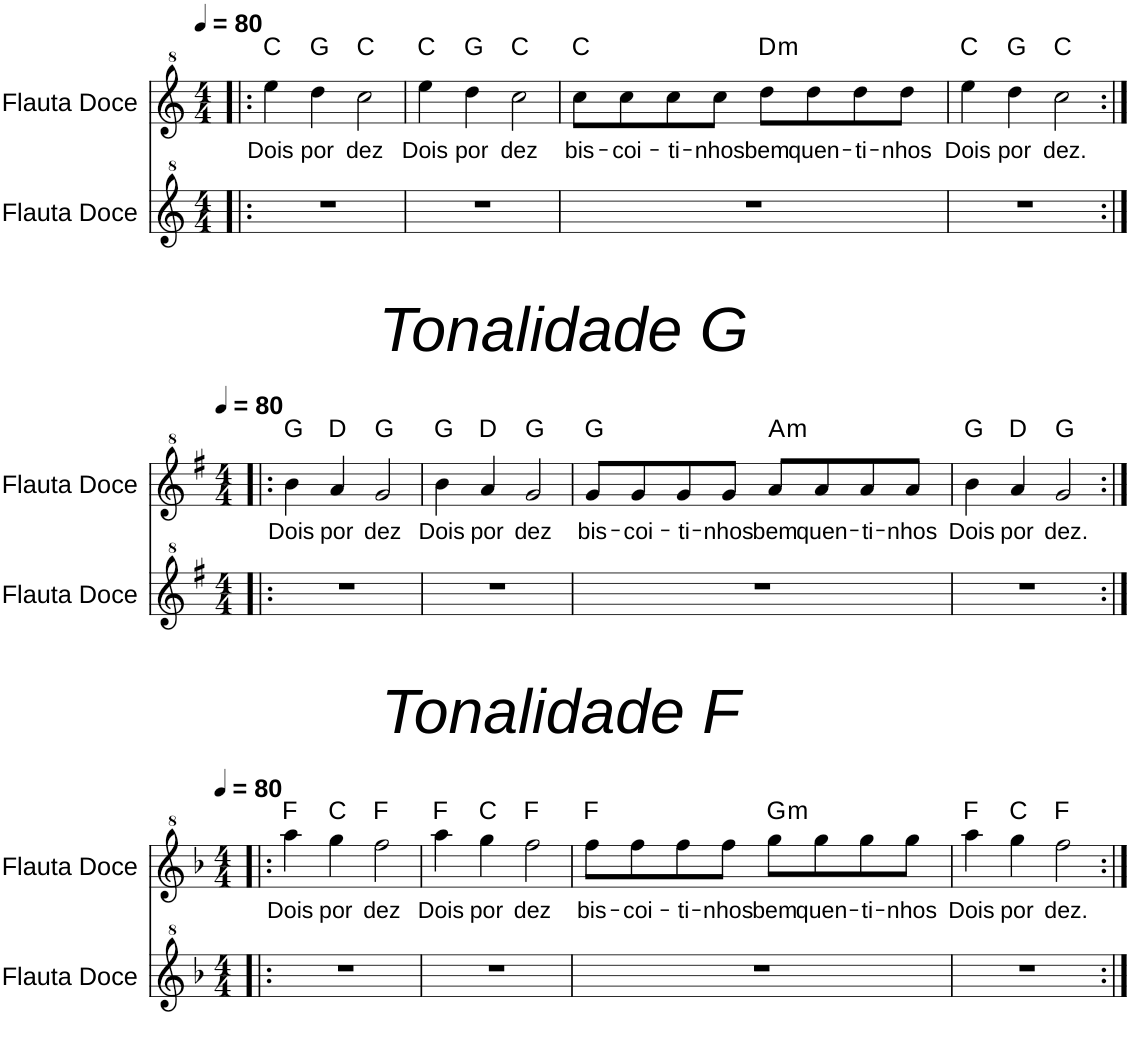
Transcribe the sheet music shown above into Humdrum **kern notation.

**kern	**kern	**text	**harte
*part2	*part1	*part1	*part1
*staff2	*staff1	*staff1	*
*I"Flauta Doce	*I"Flauta Doce	*	*
*I'Fl. Doce	*I'Fl. Doce	*	*
!!LO:PB:g=z
*clefG^2	*clefG^2	*	*
*k[]	*k[]	*	*
*M4/4	*M4/4	*	*
*MM80	*MM80	*	*
=1!|:	=1!|:	=1!|:	=1!|:
!	!	!LO:LY:b	!
1r	4eee\	Dois	C:maj
!	!	!LO:LY:b	!
.	4ddd\	por	G:maj
!	!	!LO:LY:b	!
.	2ccc\	dez	C:maj
=2	=2	=2	=2
!	!	!LO:LY:b	!
1r	4eee\	Dois	C:maj
!	!	!LO:LY:b	!
.	4ddd\	por	G:maj
!	!	!LO:LY:b	!
.	2ccc\	dez	C:maj
=3	=3	=3	=3
!	!	!LO:LY:b	!
1r	8ccc\L	bis-	C:maj
!	!	!LO:LY:b	!
.	8ccc\	-coi-	.
!	!	!LO:LY:b	!
.	8ccc\	-ti-	.
!	!	!LO:LY:b	!
.	8ccc\J	-nhos	.
!	!	!LO:LY:b	!LO:H:kt=m
.	8ddd\L	bem	D:min
!	!	!LO:LY:b	!
.	8ddd\	quen-	.
!	!	!LO:LY:b	!
.	8ddd\	-ti-	.
!	!	!LO:LY:b	!
.	8ddd\J	-nhos	.
=4	=4	=4	=4
!	!	!LO:LY:b	!
1r	4eee\	Dois	C:maj
!	!	!LO:LY:b	!
.	4ddd\	por	G:maj
!	!	!LO:LY:b	!
.	2ccc\	dez.	C:maj
!!LO:LB:g=z
=1:|!|:	=1:|!|:	=1:|!|:	=1:|!|:
*k[f#]	*k[f#]	*	*
*M4/4	*M4/4	*	*
*	*MM80	*	*
!	!LO:TX:a:i:t=Tonalidade G	!	!
!	!	!LO:LY:b	!
1r	4bb\	Dois	G:maj
!	!	!LO:LY:b	!
.	4aa/	por	D:maj
!	!	!LO:LY:b	!
.	2gg/	dez	G:maj
=2	=2	=2	=2
!	!	!LO:LY:b	!
1r	4bb\	Dois	G:maj
!	!	!LO:LY:b	!
.	4aa/	por	D:maj
!	!	!LO:LY:b	!
.	2gg/	dez	G:maj
=3	=3	=3	=3
!	!	!LO:LY:b	!
1r	8gg/L	bis-	G:maj
!	!	!LO:LY:b	!
.	8gg/	-coi-	.
!	!	!LO:LY:b	!
.	8gg/	-ti-	.
!	!	!LO:LY:b	!
.	8gg/J	-nhos	.
!	!	!LO:LY:b	!LO:H:kt=m
.	8aa/L	bem	A:min
!	!	!LO:LY:b	!
.	8aa/	quen-	.
!	!	!LO:LY:b	!
.	8aa/	-ti-	.
!	!	!LO:LY:b	!
.	8aa/J	-nhos	.
=4	=4	=4	=4
!	!	!LO:LY:b	!
1r	4bb\	Dois	G:maj
!	!	!LO:LY:b	!
.	4aa/	por	D:maj
!	!	!LO:LY:b	!
.	2gg/	dez.	G:maj
!!LO:LB:g=z
=1:|!|:	=1:|!|:	=1:|!|:	=1:|!|:
*k[b-]	*k[b-]	*	*
*M4/4	*M4/4	*	*
*	*MM80	*	*
!	!LO:TX:a:i:t=Tonalidade F	!	!
!	!	!LO:LY:b	!
1r	4aaa\	Dois	F:maj
!	!	!LO:LY:b	!
.	4ggg\	por	C:maj
!	!	!LO:LY:b	!
.	2fff\	dez	F:maj
=2	=2	=2	=2
!	!	!LO:LY:b	!
1r	4aaa\	Dois	F:maj
!	!	!LO:LY:b	!
.	4ggg\	por	C:maj
!	!	!LO:LY:b	!
.	2fff\	dez	F:maj
=3	=3	=3	=3
!	!	!LO:LY:b	!
1r	8fff\L	bis-	F:maj
!	!	!LO:LY:b	!
.	8fff\	-coi-	.
!	!	!LO:LY:b	!
.	8fff\	-ti-	.
!	!	!LO:LY:b	!
.	8fff\J	-nhos	.
!	!	!LO:LY:b	!LO:H:kt=m
.	8ggg\L	bem	G:min
!	!	!LO:LY:b	!
.	8ggg\	quen-	.
!	!	!LO:LY:b	!
.	8ggg\	-ti-	.
!	!	!LO:LY:b	!
.	8ggg\J	-nhos	.
=4	=4	=4	=4
!	!	!LO:LY:b	!
1r	4aaa\	Dois	F:maj
!	!	!LO:LY:b	!
.	4ggg\	por	C:maj
!	!	!LO:LY:b	!
.	2fff\	dez.	F:maj
=:|!	=:|!	=:|!	=:|!
*-	*-	*-	*-
